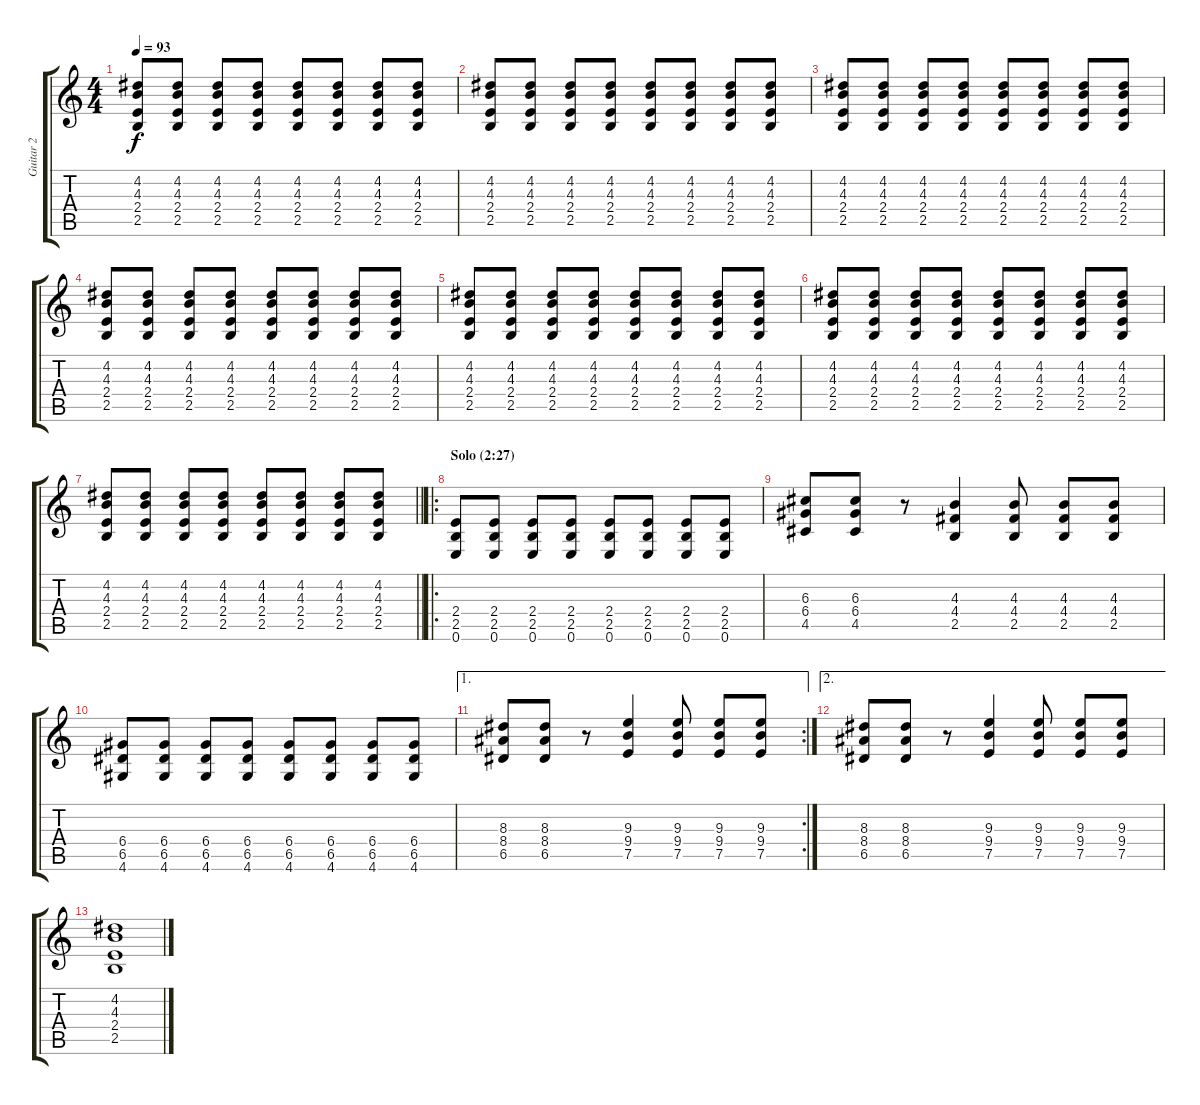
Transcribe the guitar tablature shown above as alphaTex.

\track ("Guitar 2" "Guitar 2") {instrument distortionguitar}
\staff {score tabs}
\tuning (E4 B3 G3 D3 A2 E2) {hide}
\ts (4 4)
\tempo 93
\clef g2
\ks c
(4.2 4.3 2.4 2.5).8{dy f} (4.2 4.3 2.4 2.5).8 (4.2 4.3 2.4 2.5).8 (4.2 4.3 2.4 2.5).8 (4.2 4.3 2.4 2.5).8 (4.2 4.3 2.4 2.5).8 (4.2 4.3 2.4 2.5).8 (4.2 4.3 2.4 2.5).8 |
(4.2 4.3 2.4 2.5).8 (4.2 4.3 2.4 2.5).8 (4.2 4.3 2.4 2.5).8 (4.2 4.3 2.4 2.5).8 (4.2 4.3 2.4 2.5).8 (4.2 4.3 2.4 2.5).8 (4.2 4.3 2.4 2.5).8 (4.2 4.3 2.4 2.5).8 |
(4.2 4.3 2.4 2.5).8 (4.2 4.3 2.4 2.5).8 (4.2 4.3 2.4 2.5).8 (4.2 4.3 2.4 2.5).8 (4.2 4.3 2.4 2.5).8 (4.2 4.3 2.4 2.5).8 (4.2 4.3 2.4 2.5).8 (4.2 4.3 2.4 2.5).8 |
(4.2 4.3 2.4 2.5).8 (4.2 4.3 2.4 2.5).8 (4.2 4.3 2.4 2.5).8 (4.2 4.3 2.4 2.5).8 (4.2 4.3 2.4 2.5).8 (4.2 4.3 2.4 2.5).8 (4.2 4.3 2.4 2.5).8 (4.2 4.3 2.4 2.5).8 |
(4.2 4.3 2.4 2.5).8 (4.2 4.3 2.4 2.5).8 (4.2 4.3 2.4 2.5).8 (4.2 4.3 2.4 2.5).8 (4.2 4.3 2.4 2.5).8 (4.2 4.3 2.4 2.5).8 (4.2 4.3 2.4 2.5).8 (4.2 4.3 2.4 2.5).8 |
(4.2 4.3 2.4 2.5).8 (4.2 4.3 2.4 2.5).8 (4.2 4.3 2.4 2.5).8 (4.2 4.3 2.4 2.5).8 (4.2 4.3 2.4 2.5).8 (4.2 4.3 2.4 2.5).8 (4.2 4.3 2.4 2.5).8 (4.2 4.3 2.4 2.5).8 |
\barLineRight lightlight
(4.2 4.3 2.4 2.5).8 (4.2 4.3 2.4 2.5).8 (4.2 4.3 2.4 2.5).8 (4.2 4.3 2.4 2.5).8 (4.2 4.3 2.4 2.5).8 (4.2 4.3 2.4 2.5).8 (4.2 4.3 2.4 2.5).8 (4.2 4.3 2.4 2.5).8 |
\ro
\section ("" "Solo (2:27)")
(2.4 2.5 0.6).8 (2.4 2.5 0.6).8 (2.4 2.5 0.6).8 (2.4 2.5 0.6).8 (2.4 2.5 0.6).8 (2.4 2.5 0.6).8 (2.4 2.5 0.6).8 (2.4 2.5 0.6).8 |
(6.3 6.4 4.5).8 (6.3 6.4 4.5).8 r.8 (4.3 4.4 2.5).4 (4.3 4.4 2.5).8 (4.3 4.4 2.5).8 (4.3 4.4 2.5).8 |
(6.4 6.5 4.6).8 (6.4 6.5 4.6).8 (6.4 6.5 4.6).8 (6.4 6.5 4.6).8 (6.4 6.5 4.6).8 (6.4 6.5 4.6).8 (6.4 6.5 4.6).8 (6.4 6.5 4.6).8 |
\ae 1
\rc 2
(8.3 8.4 6.5).8 (8.3 8.4 6.5).8 r.8 (9.3 9.4 7.5).4 (9.3 9.4 7.5).8 (9.3 9.4 7.5).8 (9.3 9.4 7.5).8 |
\ae 2
(8.3 8.4 6.5).8 (8.3 8.4 6.5).8 r.8 (9.3 9.4 7.5).4 (9.3 9.4 7.5).8 (9.3 9.4 7.5).8 (9.3 9.4 7.5).8 |
(4.2 4.3 2.4 2.5).1
